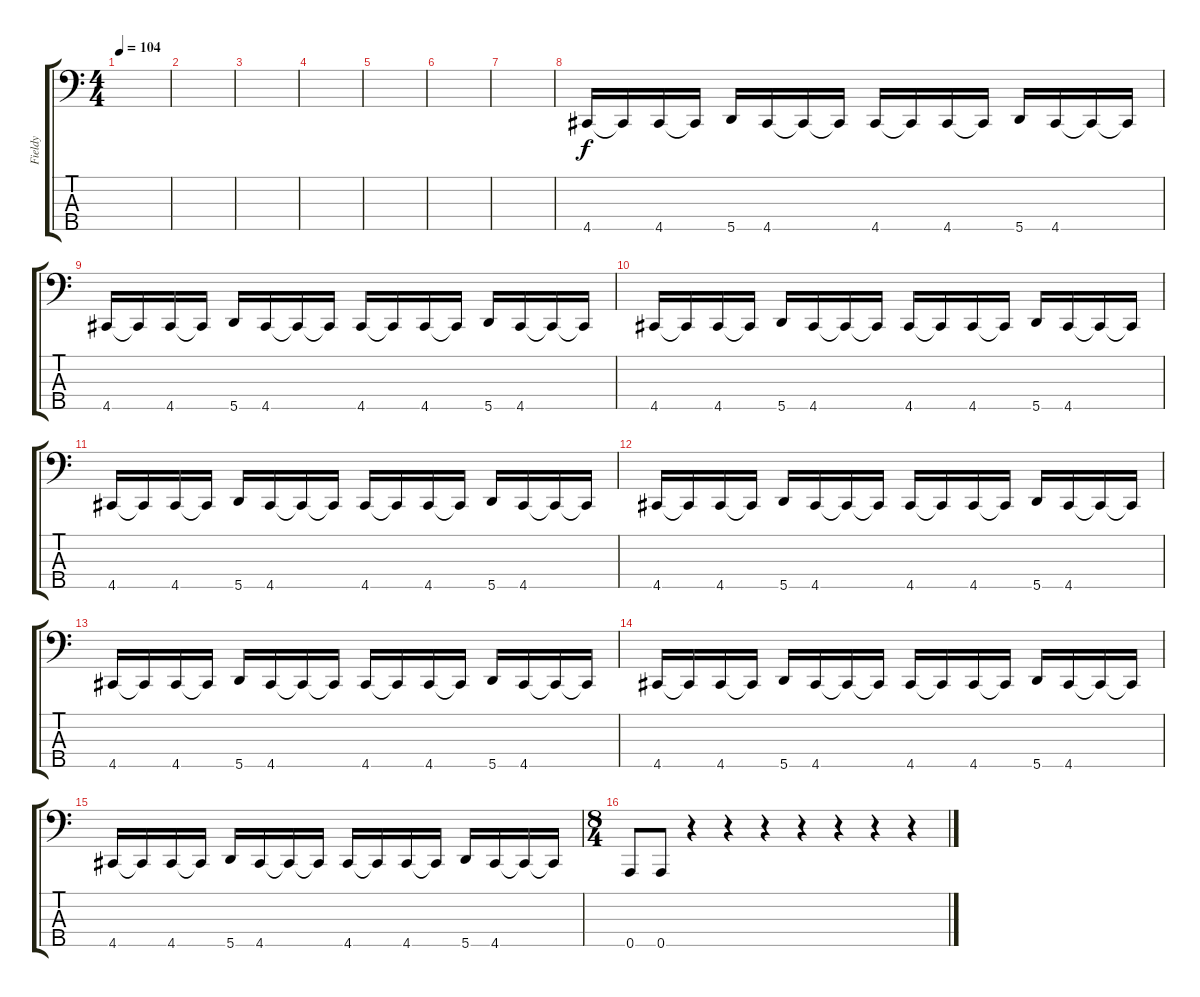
\track ("Fieldy" "Fieldy") {instrument slapbass1}
\staff {score tabs}
\tuning (F2 C2 G1 D1 A0) {hide}
\ts (4 4)
\tempo 104
\clef f4
\ks c
|
|
|
|
|
|
|
4.5.16 4.5{t}.16 4.5.16 4.5{t}.16 5.5.16 4.5.16 4.5{t}.16 4.5{t}.16 4.5.16 4.5{t}.16 4.5.16 4.5{t}.16 5.5.16 4.5.16 4.5{t}.16 4.5{t}.16 |
4.5.16 4.5{t}.16 4.5.16 4.5{t}.16 5.5.16 4.5.16 4.5{t}.16 4.5{t}.16 4.5.16 4.5{t}.16 4.5.16 4.5{t}.16 5.5.16 4.5.16 4.5{t}.16 4.5{t}.16 |
4.5.16 4.5{t}.16 4.5.16 4.5{t}.16 5.5.16 4.5.16 4.5{t}.16 4.5{t}.16 4.5.16 4.5{t}.16 4.5.16 4.5{t}.16 5.5.16 4.5.16 4.5{t}.16 4.5{t}.16 |
4.5.16 4.5{t}.16 4.5.16 4.5{t}.16 5.5.16 4.5.16 4.5{t}.16 4.5{t}.16 4.5.16 4.5{t}.16 4.5.16 4.5{t}.16 5.5.16 4.5.16 4.5{t}.16 4.5{t}.16 |
4.5.16 4.5{t}.16 4.5.16 4.5{t}.16 5.5.16 4.5.16 4.5{t}.16 4.5{t}.16 4.5.16 4.5{t}.16 4.5.16 4.5{t}.16 5.5.16 4.5.16 4.5{t}.16 4.5{t}.16 |
4.5.16 4.5{t}.16 4.5.16 4.5{t}.16 5.5.16 4.5.16 4.5{t}.16 4.5{t}.16 4.5.16 4.5{t}.16 4.5.16 4.5{t}.16 5.5.16 4.5.16 4.5{t}.16 4.5{t}.16 |
4.5.16 4.5{t}.16 4.5.16 4.5{t}.16 5.5.16 4.5.16 4.5{t}.16 4.5{t}.16 4.5.16 4.5{t}.16 4.5.16 4.5{t}.16 5.5.16 4.5.16 4.5{t}.16 4.5{t}.16 |
4.5.16 4.5{t}.16 4.5.16 4.5{t}.16 5.5.16 4.5.16 4.5{t}.16 4.5{t}.16 4.5.16 4.5{t}.16 4.5.16 4.5{t}.16 5.5.16 4.5.16 4.5{t}.16 4.5{t}.16 |
\ts (8 4)
0.5.8 0.5.8 r.4 r.4 r.4 r.4 r.4 r.4 r.4
